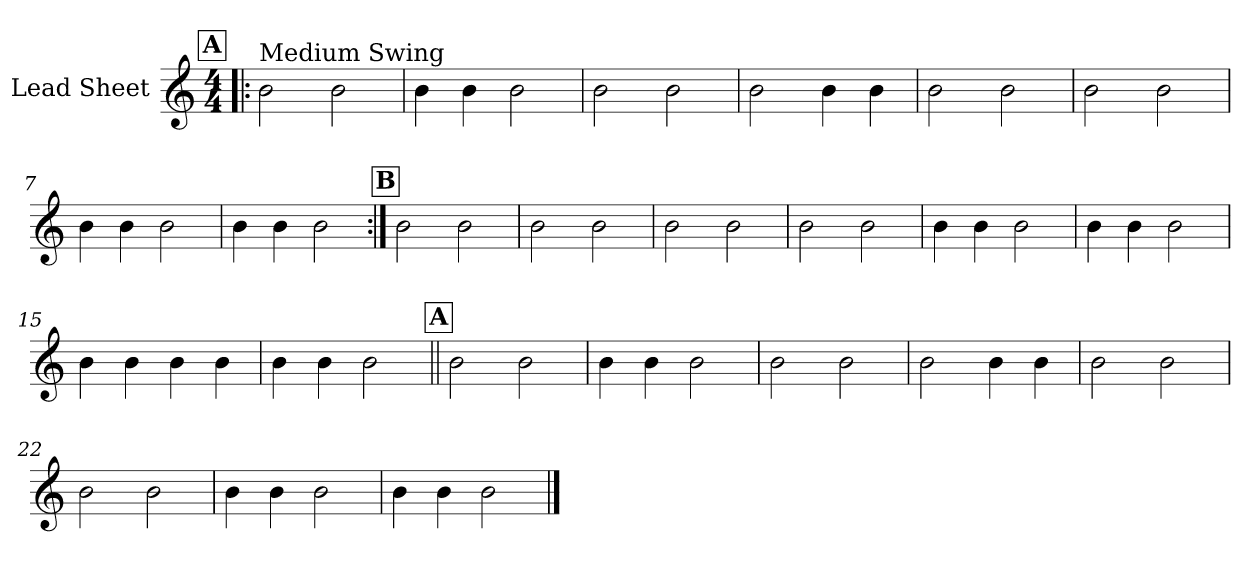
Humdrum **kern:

**kern
*part1
*staff1
*I"Lead Sheet
*clefG2
*k[]
*M4/4
!!LO:REH:place=s1:a:fs=14:t=A
=1!|:
!LO:TX:a:t=Medium Swing
2b\
2b\
=2
4b\
4b\
2b\
=3
2b\
2b\
=4
2b\
4b\
4b\
!!LO:LB:g=z
=5
2b\
2b\
=6
2b\
2b\
=7
4b\
4b\
2b\
=8
4b\
4b\
2b\
!!LO:LB:g=z
!!LO:REH:place=s1:a:fs=14:t=B
=9:|!
2b\
2b\
=10
2b\
2b\
=11
2b\
2b\
=12
2b\
2b\
!!LO:LB:g=z
=13
4b\
4b\
2b\
=14
4b\
4b\
2b\
=15
4b\
4b\
4b\
4b\
=16
4b\
4b\
2b\
!!LO:LB:g=z
!!LO:REH:place=s1:a:fs=14:t=A
=17||
2b\
2b\
=18
4b\
4b\
2b\
=19
2b\
2b\
=20
2b\
4b\
4b\
!!LO:LB:g=z
=21
2b\
2b\
=22
2b\
2b\
=23
4b\
4b\
2b\
=24
4b\
4b\
2b\
==
*-
